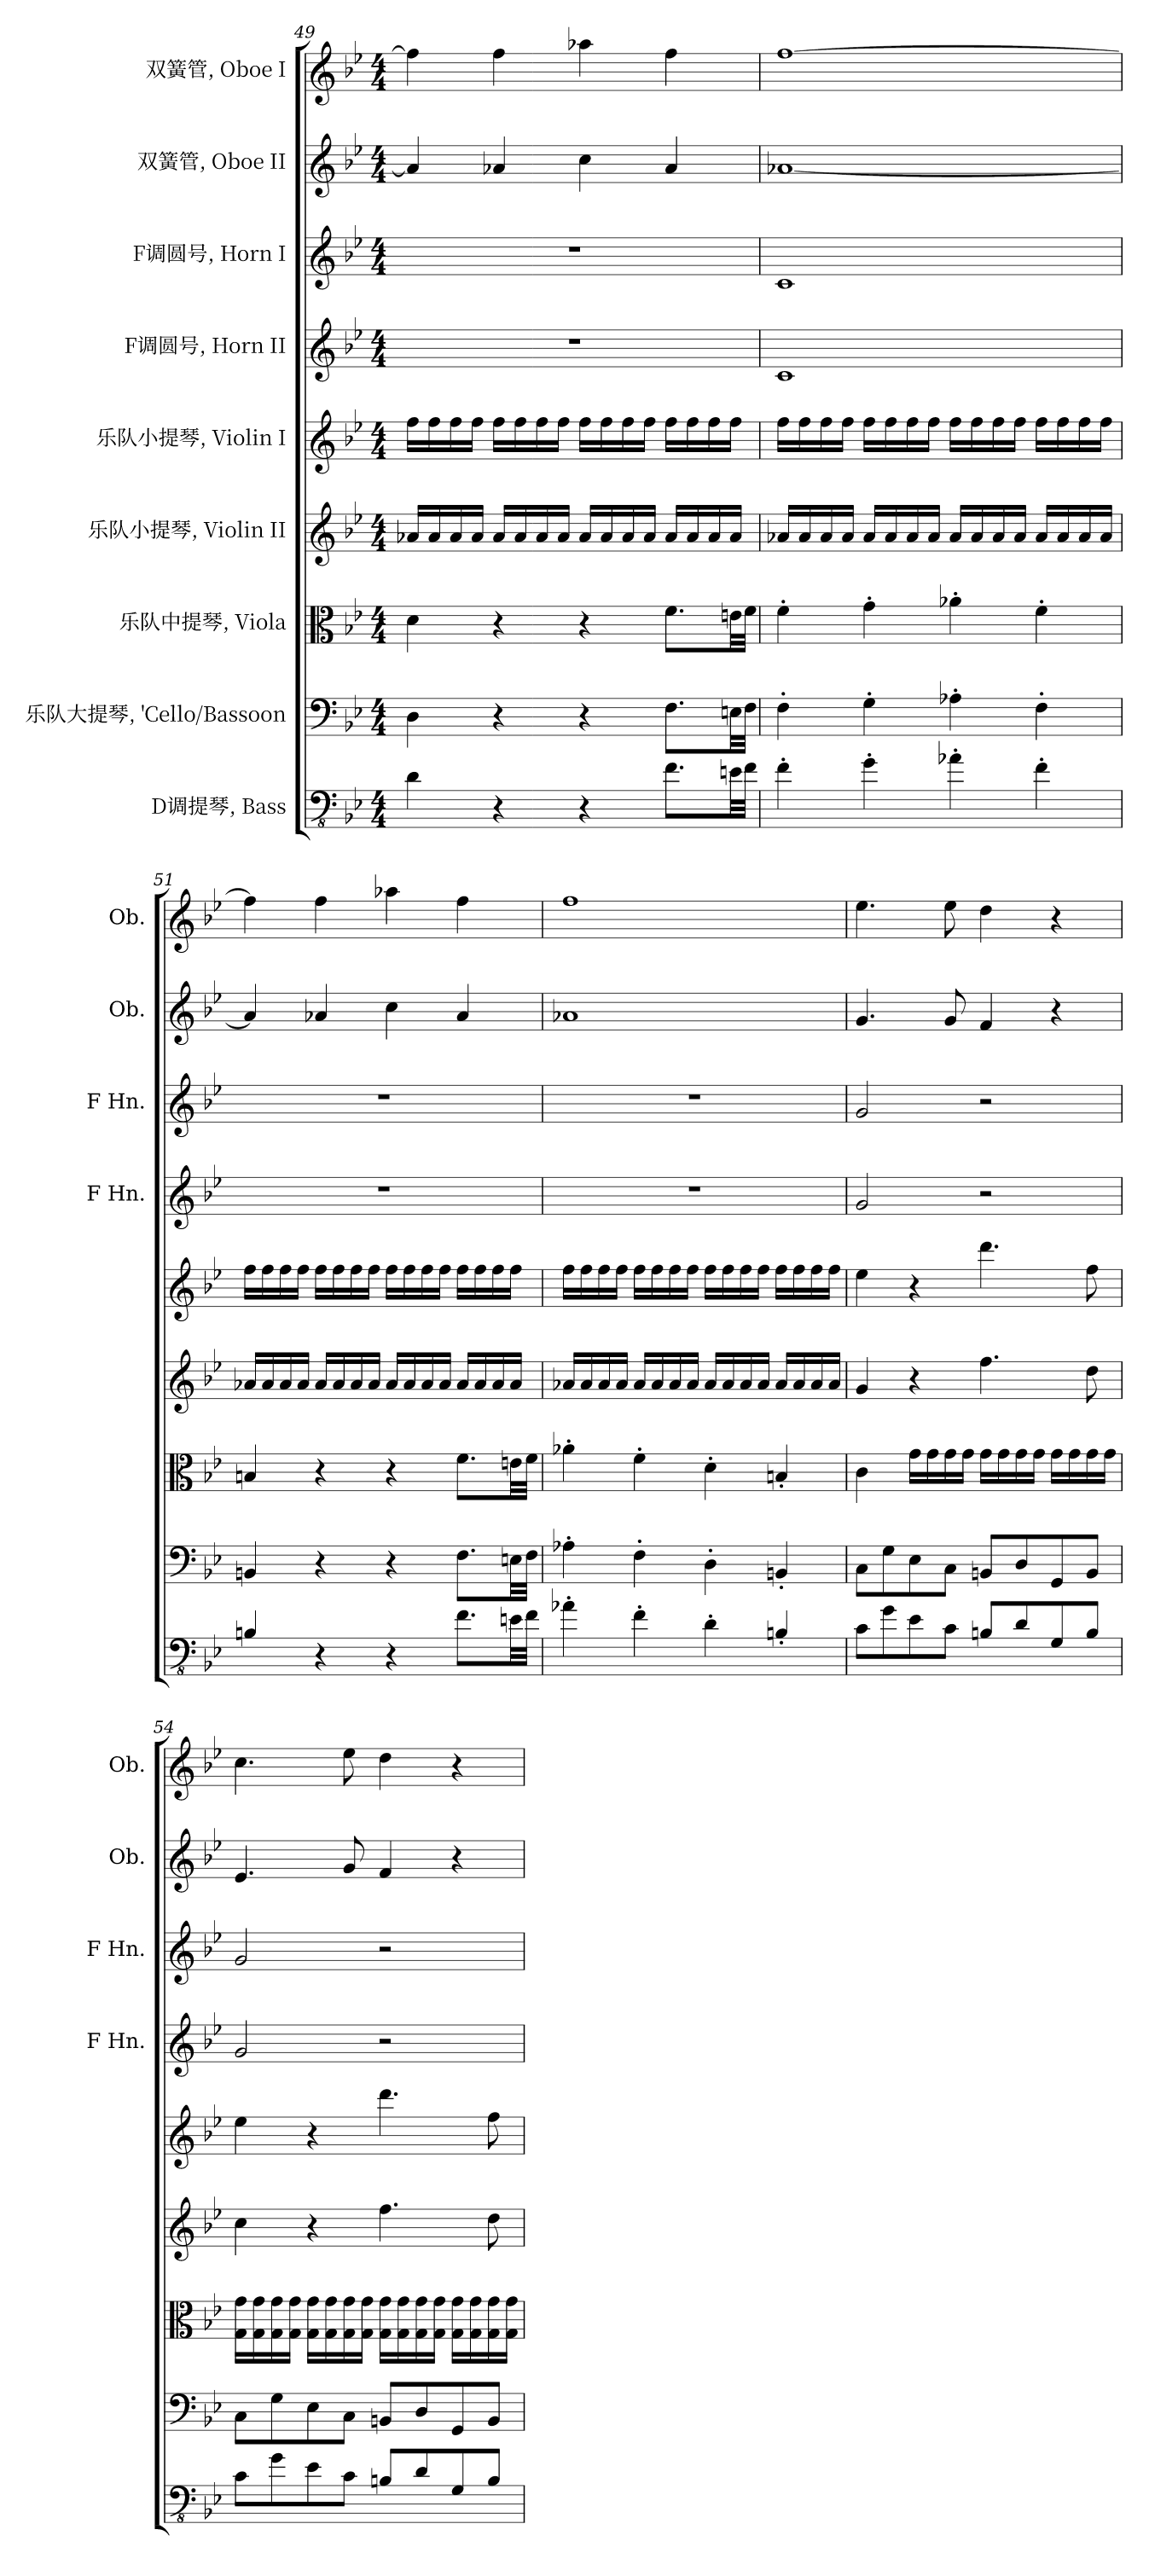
**kern	**kern	**kern	**kern	**kern	**kern	**kern	**kern	**kern
*part9	*part8	*part7	*part6	*part5	*part4	*part3	*part2	*part1
*staff9	*staff8	*staff7	*staff6	*staff5	*staff4	*staff3	*staff2	*staff1
*I"D调提琴, Bass	*I"乐队大提琴, 'Cello/Bassoon	*I"乐队中提琴, Viola	*I"乐队小提琴, Violin II	*I"乐队小提琴, Violin I	*I"F调圆号, Horn II	*I"F调圆号, Horn I	*I"双簧管, Oboe II	*I"双簧管, Oboe I
*	*	*	*	*	*I'F Hn.	*I'F Hn.	*I'Ob.	*I'Ob.
*clefFv4	*clefF4	*clefC3	*clefG2	*clefG2	*clefG2	*clefG2	*clefG2	*clefG2
*ITrd7c12	*	*	*	*	*ITrd4c7	*ITrd4c7	*	*
*k[b-e-]	*k[b-e-]	*k[b-e-]	*k[b-e-]	*k[b-e-]	*k[b-e-a-]	*k[b-e-a-]	*k[b-e-]	*k[b-e-]
*M4/4	*M4/4	*M4/4	*M4/4	*M4/4	*M4/4	*M4/4	*M4/4	*M4/4
=49	=49	=49	=49	=49	=49	=49	=49	=49
4DD\	4D\	4d\	16a-X/LL	16ff\LL	1r	1r	4a-/]	4ff\]
.	.	.	16a-/	16ff\	.	.	.	.
.	.	.	16a-/	16ff\	.	.	.	.
.	.	.	16a-/JJ	16ff\JJ	.	.	.	.
4r	4r	4r	16a-/LL	16ff\LL	.	.	4a-X/	4ff\
.	.	.	16a-/	16ff\	.	.	.	.
.	.	.	16a-/	16ff\	.	.	.	.
.	.	.	16a-/JJ	16ff\JJ	.	.	.	.
4r	4r	4r	16a-/LL	16ff\LL	.	.	4cc\	4aa-X\
.	.	.	16a-/	16ff\	.	.	.	.
.	.	.	16a-/	16ff\	.	.	.	.
.	.	.	16a-/JJ	16ff\JJ	.	.	.	.
8.FF\L	8.F\L	8.f\L	16a-/LL	16ff\LL	.	.	4a-/	4ff\
.	.	.	16a-/	16ff\	.	.	.	.
.	.	.	16a-/	16ff\	.	.	.	.
32EEn\LL	32En\LL	32en\LL	16a-/JJ	16ff\JJ	.	.	.	.
32FF\JJJ	32F\JJJ	32f\JJJ	.	.	.	.	.	.
!!LO:PB:g=z
=50	=50	=50	=50	=50	=50	=50	=50	=50
4FF'\	4F'\	4f'\	16a-X/LL	16ff\LL	1F	1F	[1a-X	[1ff
.	.	.	16a-/	16ff\	.	.	.	.
.	.	.	16a-/	16ff\	.	.	.	.
.	.	.	16a-/JJ	16ff\JJ	.	.	.	.
4GG'\	4G'\	4g'\	16a-/LL	16ff\LL	.	.	.	.
.	.	.	16a-/	16ff\	.	.	.	.
.	.	.	16a-/	16ff\	.	.	.	.
.	.	.	16a-/JJ	16ff\JJ	.	.	.	.
4AA-X'\	4A-X'\	4a-X'\	16a-/LL	16ff\LL	.	.	.	.
.	.	.	16a-/	16ff\	.	.	.	.
.	.	.	16a-/	16ff\	.	.	.	.
.	.	.	16a-/JJ	16ff\JJ	.	.	.	.
4FF'\	4F'\	4f'\	16a-/LL	16ff\LL	.	.	.	.
.	.	.	16a-/	16ff\	.	.	.	.
.	.	.	16a-/	16ff\	.	.	.	.
.	.	.	16a-/JJ	16ff\JJ	.	.	.	.
=51	=51	=51	=51	=51	=51	=51	=51	=51
4BBBn/	4BBn/	4Bn/	16a-X/LL	16ff\LL	1r	1r	4a-/]	4ff\]
.	.	.	16a-/	16ff\	.	.	.	.
.	.	.	16a-/	16ff\	.	.	.	.
.	.	.	16a-/JJ	16ff\JJ	.	.	.	.
4r	4r	4r	16a-/LL	16ff\LL	.	.	4a-X/	4ff\
.	.	.	16a-/	16ff\	.	.	.	.
.	.	.	16a-/	16ff\	.	.	.	.
.	.	.	16a-/JJ	16ff\JJ	.	.	.	.
4r	4r	4r	16a-/LL	16ff\LL	.	.	4cc\	4aa-X\
.	.	.	16a-/	16ff\	.	.	.	.
.	.	.	16a-/	16ff\	.	.	.	.
.	.	.	16a-/JJ	16ff\JJ	.	.	.	.
8.FF\L	8.F\L	8.f\L	16a-/LL	16ff\LL	.	.	4a-/	4ff\
.	.	.	16a-/	16ff\	.	.	.	.
.	.	.	16a-/	16ff\	.	.	.	.
32EEn\LL	32En\LL	32en\LL	16a-/JJ	16ff\JJ	.	.	.	.
32FF\JJJ	32F\JJJ	32f\JJJ	.	.	.	.	.	.
!!LO:PB:g=z
=52	=52	=52	=52	=52	=52	=52	=52	=52
4AA-X'\	4A-X'\	4a-X'\	16a-X/LL	16ff\LL	1r	1r	1a-X	1ff
.	.	.	16a-/	16ff\	.	.	.	.
.	.	.	16a-/	16ff\	.	.	.	.
.	.	.	16a-/JJ	16ff\JJ	.	.	.	.
4FF'\	4F'\	4f'\	16a-/LL	16ff\LL	.	.	.	.
.	.	.	16a-/	16ff\	.	.	.	.
.	.	.	16a-/	16ff\	.	.	.	.
.	.	.	16a-/JJ	16ff\JJ	.	.	.	.
4DD'\	4D'\	4d'\	16a-/LL	16ff\LL	.	.	.	.
.	.	.	16a-/	16ff\	.	.	.	.
.	.	.	16a-/	16ff\	.	.	.	.
.	.	.	16a-/JJ	16ff\JJ	.	.	.	.
4BBBn'/	4BBn'/	4Bn'/	16a-/LL	16ff\LL	.	.	.	.
.	.	.	16a-/	16ff\	.	.	.	.
.	.	.	16a-/	16ff\	.	.	.	.
.	.	.	16a-/JJ	16ff\JJ	.	.	.	.
=53	=53	=53	=53	=53	=53	=53	=53	=53
8CC\L	8C\L	4c\	4g/	4ee-\	2c/	2c/	4.g/	4.ee-\
8GG\	8G\	.	.	.	.	.	.	.
8EE-\	8E-\	16g\LL	4r	4r	.	.	.	.
.	.	16g\	.	.	.	.	.	.
8CC\J	8C\J	16g\	.	.	.	.	8g/	8ee-\
.	.	16g\JJ	.	.	.	.	.	.
8BBBn/L	8BBn/L	16g\LL	4.ff\	4.ddd\	2r	2r	4f/	4dd\
.	.	16g\	.	.	.	.	.	.
8DD/	8D/	16g\	.	.	.	.	.	.
.	.	16g\JJ	.	.	.	.	.	.
8GGG/	8GG/	16g\LL	.	.	.	.	4r	4r
.	.	16g\	.	.	.	.	.	.
8BBB/J	8BB/J	16g\	8dd\	8ff\	.	.	.	.
.	.	16g\JJ	.	.	.	.	.	.
!!LO:PB:g=z
=54	=54	=54	=54	=54	=54	=54	=54	=54
8CC\L	8C\L	16G\ 16g\LL	4cc\	4ee-\	2c/	2c/	4.e-/	4.cc\
.	.	16G\ 16g\	.	.	.	.	.	.
8GG\	8G\	16G\ 16g\	.	.	.	.	.	.
.	.	16G\ 16g\JJ	.	.	.	.	.	.
8EE-\	8E-\	16G\ 16g\LL	4r	4r	.	.	.	.
.	.	16G\ 16g\	.	.	.	.	.	.
8CC\J	8C\J	16G\ 16g\	.	.	.	.	8g/	8ee-\
.	.	16G\ 16g\JJ	.	.	.	.	.	.
8BBBn/L	8BBn/L	16G\ 16g\LL	4.ff\	4.ddd\	2r	2r	4f/	4dd\
.	.	16G\ 16g\	.	.	.	.	.	.
8DD/	8D/	16G\ 16g\	.	.	.	.	.	.
.	.	16G\ 16g\JJ	.	.	.	.	.	.
8GGG/	8GG/	16G\ 16g\LL	.	.	.	.	4r	4r
.	.	16G\ 16g\	.	.	.	.	.	.
8BBB/J	8BB/J	16G\ 16g\	8dd\	8ff\	.	.	.	.
.	.	16G\ 16g\JJ	.	.	.	.	.	.
=	=	=	=	=	=	=	=	=
*-	*-	*-	*-	*-	*-	*-	*-	*-
